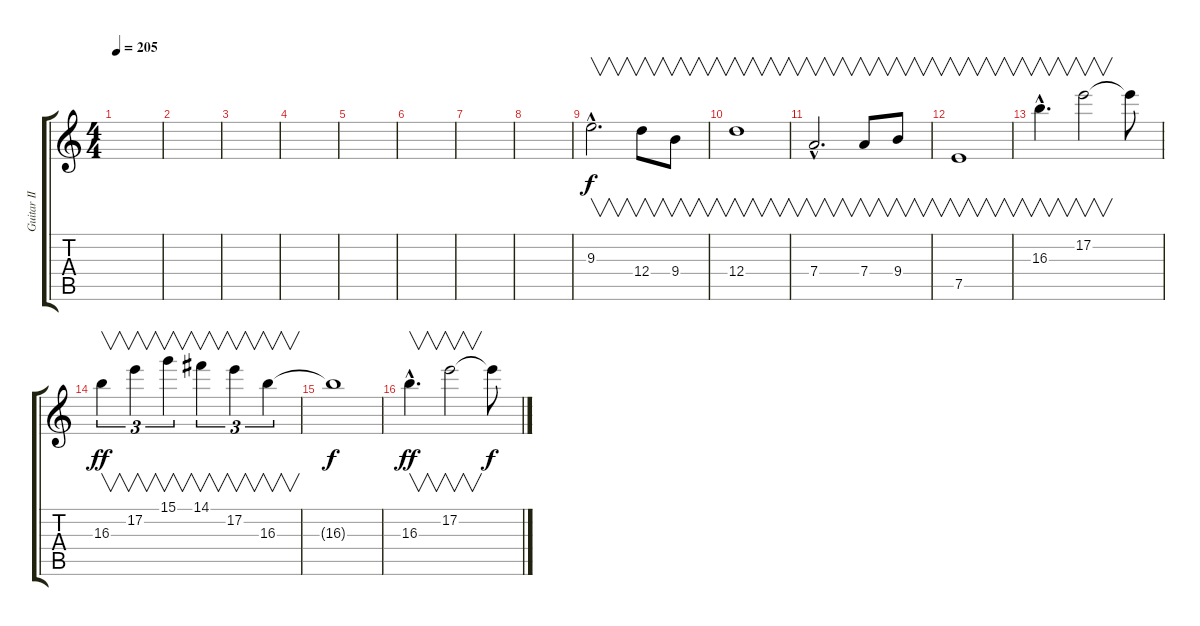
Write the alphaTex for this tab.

\track ("Guitar II" "Guitar II") {instrument overdrivenguitar}
\staff {score tabs}
\tuning (E4 B3 G3 D3 A2 E2) {hide}
\ts (4 4)
\tempo 205
\clef g2
\ks c
|
|
|
|
|
|
|
|
9.3{hac}.2{v d} 12.4.8{v} 9.4.8{v} |
12.4.1{v} |
7.4{hac}.2{v d} 7.4.8{v} 9.4.8{v} |
7.5.1{v} |
16.3{hac}.4{v d} 17.2.2{v} 17.2{t}.8{dy f} |
16.3.4{v tu (3 2) dy ff} 17.2.4{v tu (3 2)} 15.1.4{v tu (3 2)} 14.1.4{v tu (3 2)} 17.2.4{v tu (3 2)} 16.3.4{v tu (3 2)} |
16.3{t}.1{dy f} |
16.3{hac}.4{v d dy ff} 17.2.2{v} 17.2{t}.8{dy f}
